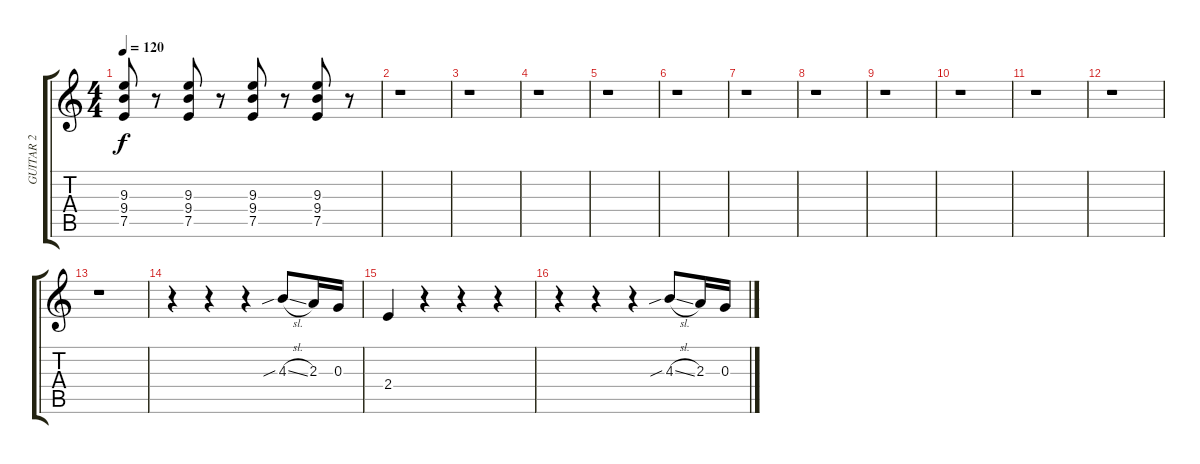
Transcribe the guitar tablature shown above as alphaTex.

\track ("GUITAR 2" "GUITAR 2") {instrument acousticguitarsteel}
\staff {score tabs}
\tuning (E4 B3 G3 D3 A2 E2) {hide}
\ts (4 4)
\tempo 120
\clef g2
\ks c
(9.3 9.4 7.5).8{dy f} r.8 (9.3 9.4 7.5).8 r.8 (9.3 9.4 7.5).8 r.8 (9.3 9.4 7.5).8 r.8 |
r.1 |
r.1 |
r.1 |
r.1 |
r.1 |
r.1 |
r.1 |
r.1 |
r.1 |
r.1 |
r.1 |
r.1 |
r.4 r.4 r.4 4.3{sib sl}.8 2.3.16 0.3.16 |
2.4.4 r.4 r.4 r.4 |
r.4 r.4 r.4 4.3{sib sl}.8 2.3.16 0.3.16
